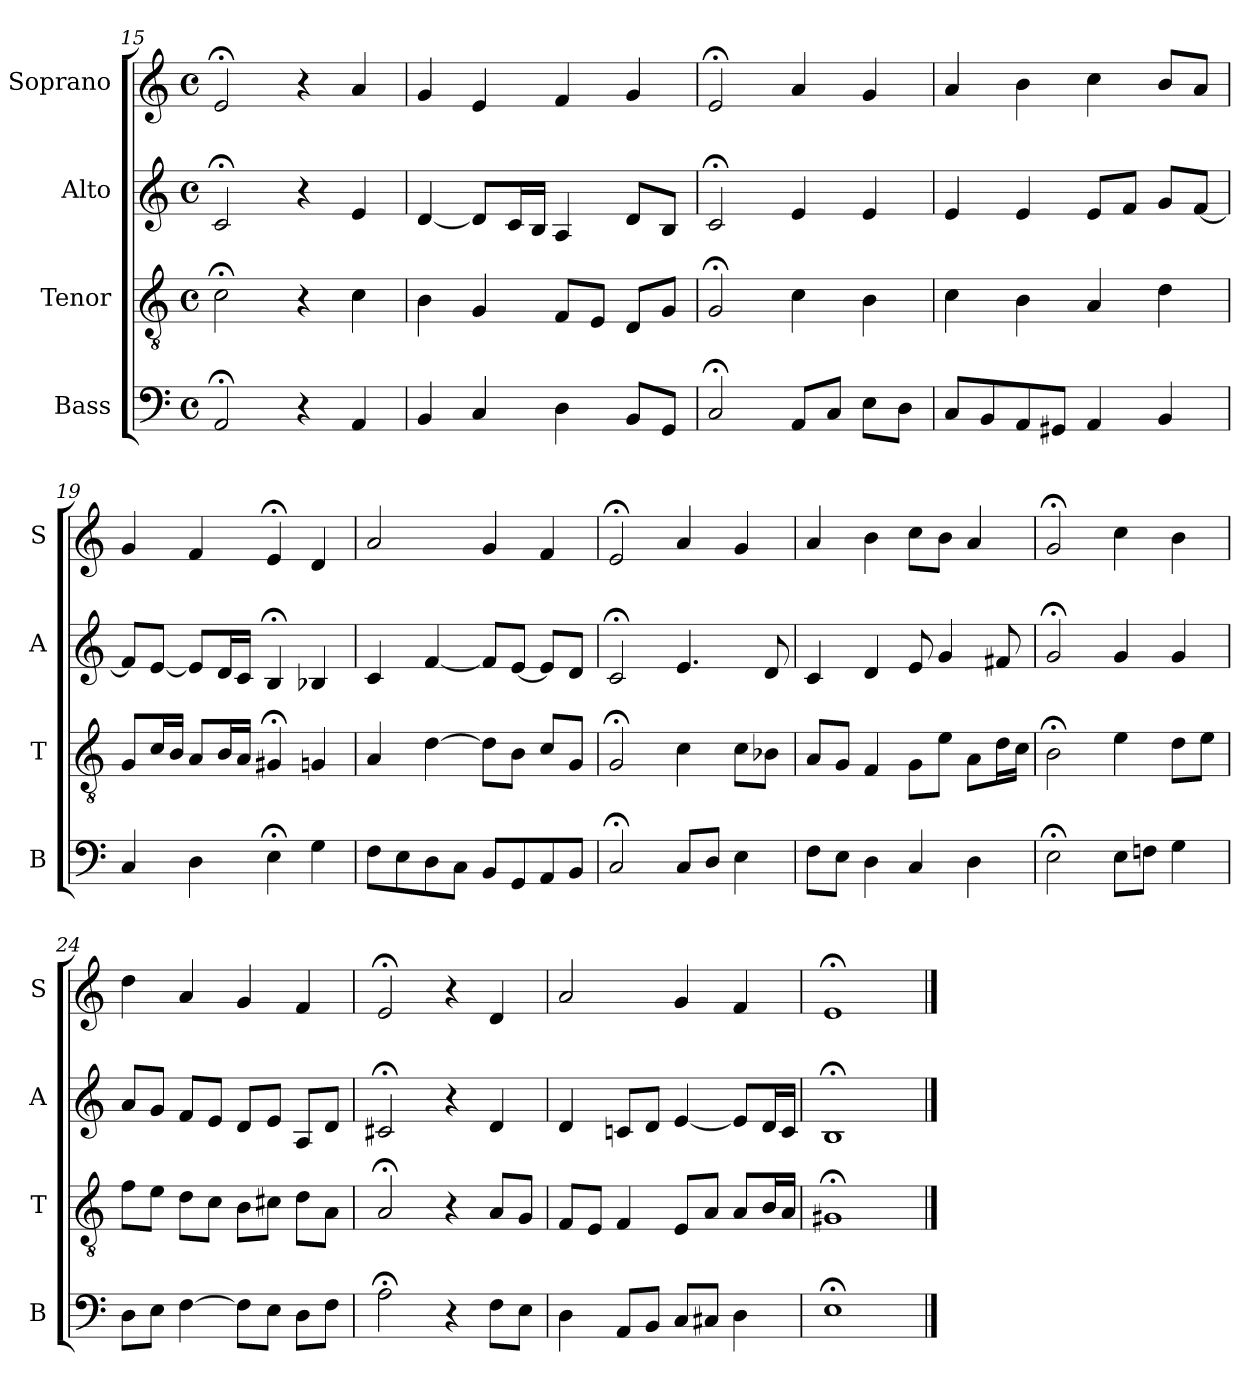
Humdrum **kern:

**kern	**kern	**kern	**kern
*part4	*part3	*part2	*part1
*staff4	*staff3	*staff2	*staff1
*I"Bass	*I"Tenor	*I"Alto	*I"Soprano
*I'B	*I'T	*I'A	*I'S
*clefF4	*clefGv2	*clefG2	*clefG2
*k[]	*k[]	*k[]	*k[]
*a:	*a:	*a:	*a:
*M4/4	*M4/4	*M4/4	*M4/4
*met(c)	*met(c)	*met(c)	*met(c)
=15	=15	=15	=15
2AA;<	2c;<	2c;<	2e;<
4r	4r	4r	4r
4AA	4c	4e	4a
=16	=16	=16	=16
4BB	4B	[4d	4g
4C	4G	8dL]	4e
.	.	16cL	.
.	.	16BJJ	.
4D	8FL	4A	4f
.	8EJ	.	.
8BBL	8DL	8dL	4g
8GGJ	8GJ	8BJ	.
=17	=17	=17	=17
2C;<	2G;<	2c;<	2e;<
8AAL	4c	4e	4a
8CJ	.	.	.
8EL	4B	4e	4g
8DJ	.	.	.
=18	=18	=18	=18
8CL	4c	4e	4a
8BB	.	.	.
8AA	4B	4e	4b
8GG#XJ	.	.	.
4AA	4A	8eL	4cc
.	.	8fJ	.
4BB	4d	8gL	8bL
.	.	[8fJ	8aJ
=19	=19	=19	=19
4C	8GL	8fL]	4g
.	16cL	[8eJ	.
.	16BJJ	.	.
4D	8AL	8eL]	4f
.	16BL	16dL	.
.	16AJJ	16cJJ	.
4E;<	4G#X;<	4B;<	4e;<
4G	4Gn	4B-X	4d
=20	=20	=20	=20
8FL	4A	4c	2a
8E	.	.	.
8D	[4d	[4f	.
8CJ	.	.	.
8BBiL	8diL]	8fiL]	4gi
8GG	8BJ	[8eJ	.
8AA	8cL	8eL]	4f
8BBJ	8GJ	8dJ	.
=21	=21	=21	=21
2C;<	2G;<	2c;<	2e;<
8CL	4c	4.e	4a
8DJ	.	.	.
4E	8cL	.	4g
.	8B-XJ	8d	.
=22	=22	=22	=22
8FL	8AL	4c	4a
8EJ	8GJ	.	.
4D	4F	4d	4b
4C	8GL	8e	8ccL
.	8eJ	4g	8bJ
4D	8AL	.	4a
.	16dL	8f#X	.
.	16cJJ	.	.
=23	=23	=23	=23
2E;<	2B;<	2g;<	2g;<
8EL	4e	4g	4cc
8FnJ	.	.	.
4G	8dL	4g	4b
.	8eJ	.	.
=24	=24	=24	=24
8DL	8fL	8aL	4dd
8EJ	8eJ	8gJ	.
[4F	8dL	8fL	4a
.	8cJ	8eJ	.
8FL]	8BL	8dL	4g
8EJ	8c#XJ	8eJ	.
8DL	8dL	8AL	4f
8FJ	8AJ	8dJ	.
=25	=25	=25	=25
2A;<	2A;<	2c#X;<	2e;<
4r	4r	4r	4r
8FL	8AL	4d	4d
8EJ	8GJ	.	.
=26	=26	=26	=26
4D	8FL	4d	2a
.	8EJ	.	.
8AAL	4F	8cnL	.
8BBJ	.	8dJ	.
8CL	8EL	[4e	4g
8C#XJ	8AJ	.	.
4D	8AL	8eL]	4f
.	16BL	16dL	.
.	16AJJ	16cJJ	.
=27	=27	=27	=27
1E;<	1G#X;<	1B;<	1e;<
==	==	==	==
*-	*-	*-	*-
